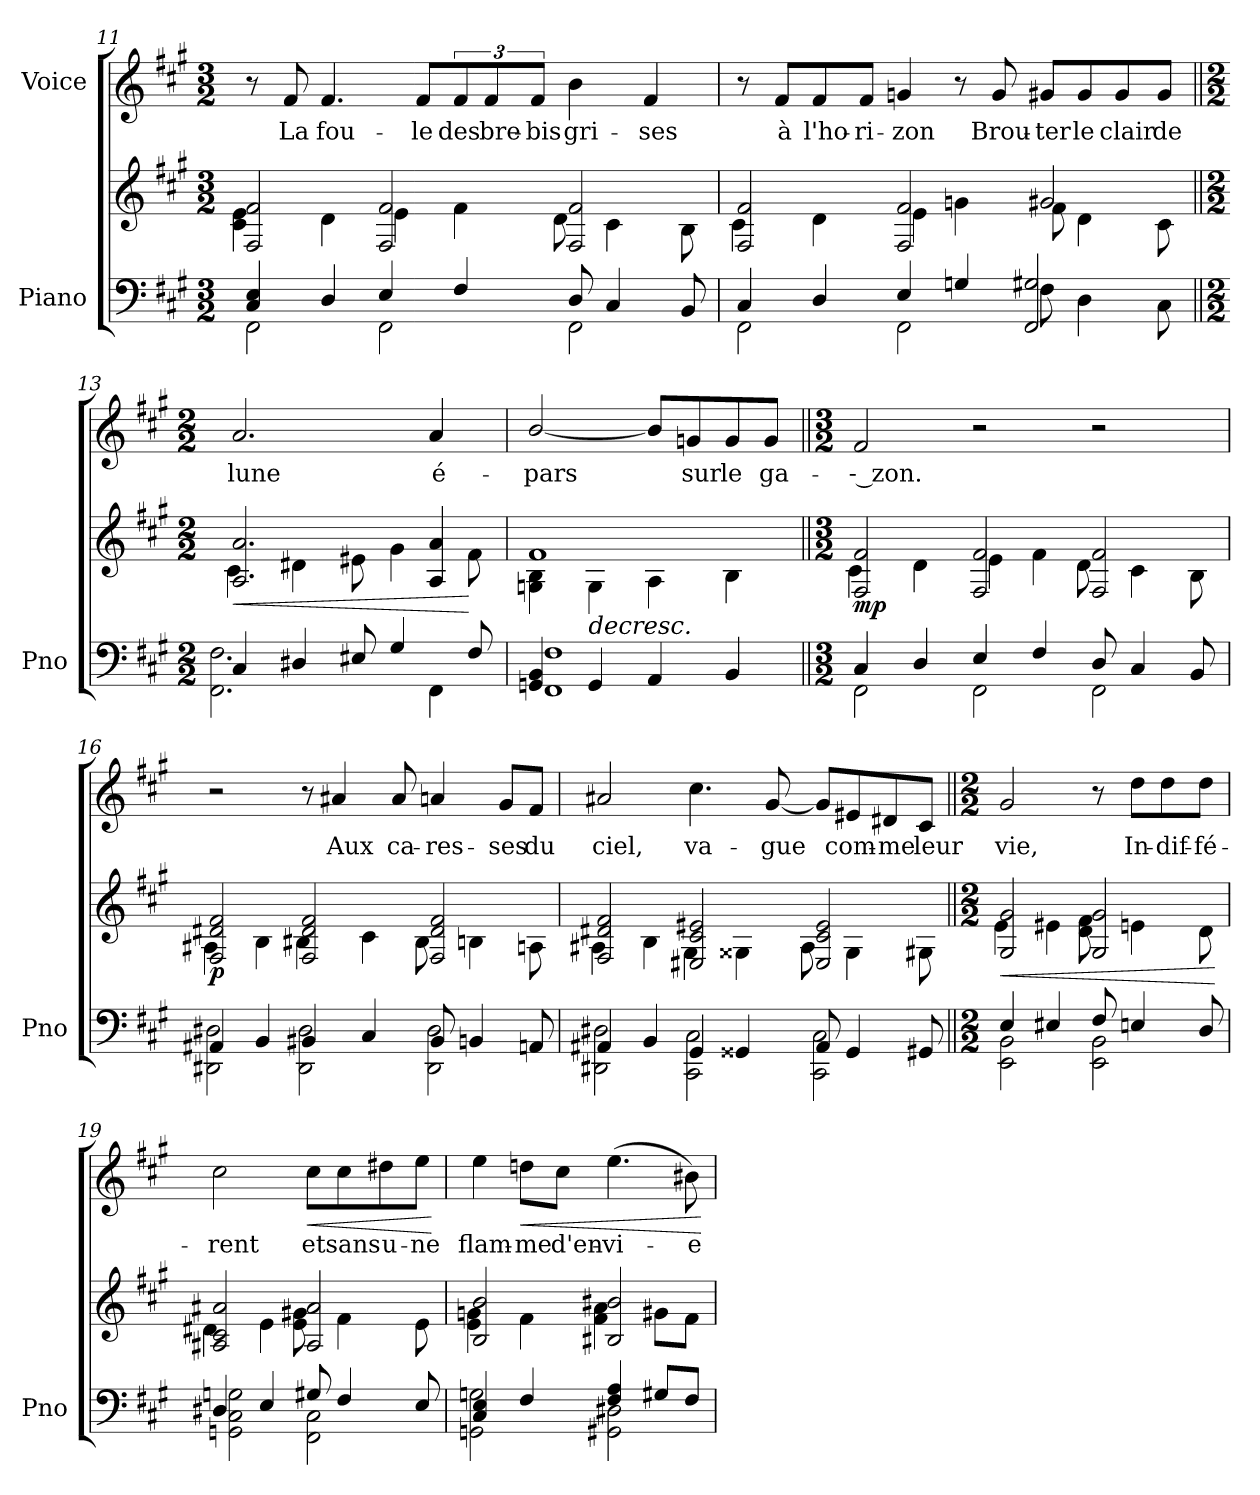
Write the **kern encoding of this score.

**kern	**kern	**dynam	**kern	**text	**dynam
*part2	*part2	*part2	*part1	*part1	*part1
*staff3	*staff2	*staff2/3	*staff1	*staff1	*staff1
*I"Piano	*	*	*I"Voice	*	*
*I'Pno	*	*	*	*	*
*clefF4	*clefG2	*	*clefG2	*	*
*k[f#c#g#]	*k[f#c#g#]	*	*k[f#c#g#]	*	*
*M3/2	*M3/2	*	*M3/2	*	*
=11	=11	=11	=11	=11	=11
*^	*^	*	*	*	*
4C#/ 4E/	2FF#\	2F#/ 2f#/	4c#\ 4e\	.	8r	.	.
.	.	.	.	.	8f#/	La	.
4D/	.	.	4d\	.	4.f#/	fou-	.
4E/	2FF#\	2F#/ 2f#/	4e\	.	.	.	.
.	.	.	.	.	8f#/L	-le	.
4F#/	.	.	4f#\	.	12f#/	des	.
.	.	.	.	.	12f#/	bre-	.
.	.	.	.	.	12f#/J	-bis	.
8D/	2FF#\	2F#/ 2f#/	8d\	.	4b\	gri-	.
4C#/	.	.	4c#\	.	.	.	.
.	.	.	.	.	4f#/	-ses	.
8BB/	.	.	8B\	.	.	.	.
=12	=12	=12	=12	=12	=12	=12	=12
4C#/	2FF#\	2F#/ 2f#/	4c#\	.	8r	.	.
.	.	.	.	.	8f#/L	à	.
4D/	.	.	4d\	.	8f#/	l'ho-	.
.	.	.	.	.	8f#/J	-ri-	.
4E/	2FF#\	2F#/ 2f#/	4e\	.	4gn/	-zon	.
4Gn/	.	.	4gn\	.	8r	.	.
.	.	.	.	.	8g/	Brou-	.
8F#\	2FF#/ 2G#X/	2g#X/	8f#\	.	8g#X/L	-ter	.
4D\	.	.	4d\	.	8g#/	le	.
.	.	.	.	.	8g#/	clair	.
8C#\	.	.	8c#\	.	8g#/J	de	.
=13||	=13||	=13||	=13||	=13||	=13||	=13||	=13||
*M2/2	*	*M2/2	*	*	*M2/2	*	*
!	!	!	!	!LO:HP:b	!	!	!
4C#/	2.FF#\ 2.F#\	2.A/ 2.a/	4c#\	<	2.a/	lune	.
4D#X/	.	.	4d#X\	.	.	.	.
8E#X/	.	.	8e#X\	.	.	.	.
4G#/	.	.	4g#\	.	.	.	.
.	4FF#\	4A/ 4a/	.	.	4a/	é-	.
8F#/	.	.	8f#\	[	.	.	.
=14	=14	=14	=14	=14	=14	=14	=14
4GGn/ 4BB/	1FF# 1F#	1f#	4Gn\ 4B\	.	[2b/	-pars	.
!	!	!	!	!LO:HP:b	!	!	!
4GG/	.	.	4G\	>	.	.	.
4AA/	.	.	4A\	.	8b/L]	.	.
.	.	.	.	.	8gn/	sur	.
4BB/	.	.	4B\	.	8g/	le	.
.	.	.	.	.	8g/J	ga-	.
=15||	=15||	=15||	=15||	=15||	=15||	=15||	=15||
*M3/2	*	*M3/2	*	*	*M3/2	*	*
!	!	!	!	!LO:DY:b	!	!	!
4C#/	2FF#\	2F#/ 2f#/	4c#\	mp	2f#/	-- zon.	.
4D/	.	.	4d\	.	.	.	.
4E/	2FF#\	2F#/ 2f#/	4e\	.	2r	.	.
4F#/	.	.	4f#\	.	.	.	.
8D/	2FF#\	2F#/ 2f#/	8d\	.	2r	.	.
4C#/	.	.	4c#\	.	.	.	.
8BB/	.	.	8B\	.	.	.	.
=16	=16	=16	=16	=16	=16	=16	=16
!	!	!	!	!LO:DY:b	!	!	!
4AA#X/	2DD#X\ 2D#X\	2F#/ 2d#X/ 2f#/	4A#X\	p	2r	.	.
4BB/	.	.	4B\	.	.	.	.
4BB#X/	2DD#\ 2D#\	2F#/ 2d#/ 2f#/	4B#X\	.	8r	.	.
.	.	.	.	.	4a#X/	Aux	.
4C#/	.	.	4c#\	.	.	.	.
.	.	.	.	.	8a#/	ca-	.
8BB#/	2DD#\ 2D#\	2F#/ 2d#/ 2f#/	8B#\	.	4an/	-res-	.
4BBn/	.	.	4Bn\	.	.	.	.
.	.	.	.	.	8g#/L	-ses	.
8AAn/	.	.	8An\	.	8f#/J	du	.
=17	=17	=17	=17	=17	=17	=17	=17
4AA#X/	2DD#X\ 2D#X\	2F#/ 2d#X/ 2f#/	4A#X\	.	2a#X/	ciel,	.
4BB/	.	.	4B\	.	.	.	.
4GG#/	2CC#\ 2C#\	2E#X/ 2c#/ 2e#X/	4G#\	.	4.cc#\	va-	.
4GG##X/	.	.	4G##X\	.	.	.	.
.	.	.	.	.	[8g#/	-gue	.
8AA#/	2CC#\ 2C#\	2E#/ 2c#/ 2e#/	8A#\	.	8g#/L]	.	.
4GG##/	.	.	4G##\	.	8e#X/	com-	.
.	.	.	.	.	8d#X/	-me	.
8GG#X/	.	.	8G#X\	.	8c#/J	leur	.
=18||	=18||	=18||	=18||	=18||	=18||	=18||	=18||
*M2/2	*	*M2/2	*	*	*M2/2	*	*
!	!	!	!	!LO:HP:b	!	!	!
4E/	2EE\ 2BB\	2G#/ 2g#/	4e\	<	2g#/	vie,	.
4E#X/	.	.	4e#X\	.	.	.	.
8F#/	2EE\ 2BB\	2G#/ 2g#/	8d\ 8f#\	]	8r	.	.
4En/	.	.	4en\	.	8dd\L	In-	.
.	.	.	.	.	8dd\	-dif-	.
8D/	.	.	8d\	.	8dd\J	-fé-	.
*v	*v	*	*	*	*	*	*
*	*v	*v	*	*	*	*
.	.	[	.	.	.
=19	=19	=19	=19	=19	=19
*^	*^	*	*	*	*
4D#X/	2GGn\ 2C#\ 2Gn\	2A#X/ 2c#/ 2a#X/	4d#X\	.	2cc#\	-rent	.
4E/	.	.	4e\	.	.	.	.
!	!	!	!	!	!	!	!LO:HP:b
8G#X/	2FF#\ 2C#\	2A#/ 2a#/	8e\ 8g#X\	.	8cc#\L	et	<
4F#/	.	.	4f#\	.	8cc#\	sans	.
.	.	.	.	.	8dd#X\	u-	.
8E/	.	.	8e\	.	8ee\J	-ne	.
*v	*v	*	*	*	*	*	*
*	*v	*v	*	*	*	*
.	.	.	.	.	[
=20	=20	=20	=20	=20	=20
*^	*^	*	*	*	*
4C#/ 4E/	2GGn\ 2Gn\	2B/ 2b/	4e\ 4gn\	.	4ee\	flam-	.
!	!	!	!	!	!	!	!LO:HP:b
4F#/	.	.	4f#\	.	8ddn\L	-me	<
.	.	.	.	.	8cc#\J	d'en-	.
4F#/ 4A/	2GG#X\ 2D#X\	2B#X/ 2b#X/	4f#\ 4a\	.	(4.ee\	-vi-	.
8G#X/L	.	.	8g#X\L	.	.	.	.
8F#/J	.	.	8f#\J	.	8b#X\)	-e	.
*v	*v	*	*	*	*	*	*
*	*v	*v	*	*	*	*
.	.	.	.	.	[
=	=	=	=	=	=
*-	*-	*-	*-	*-	*-
